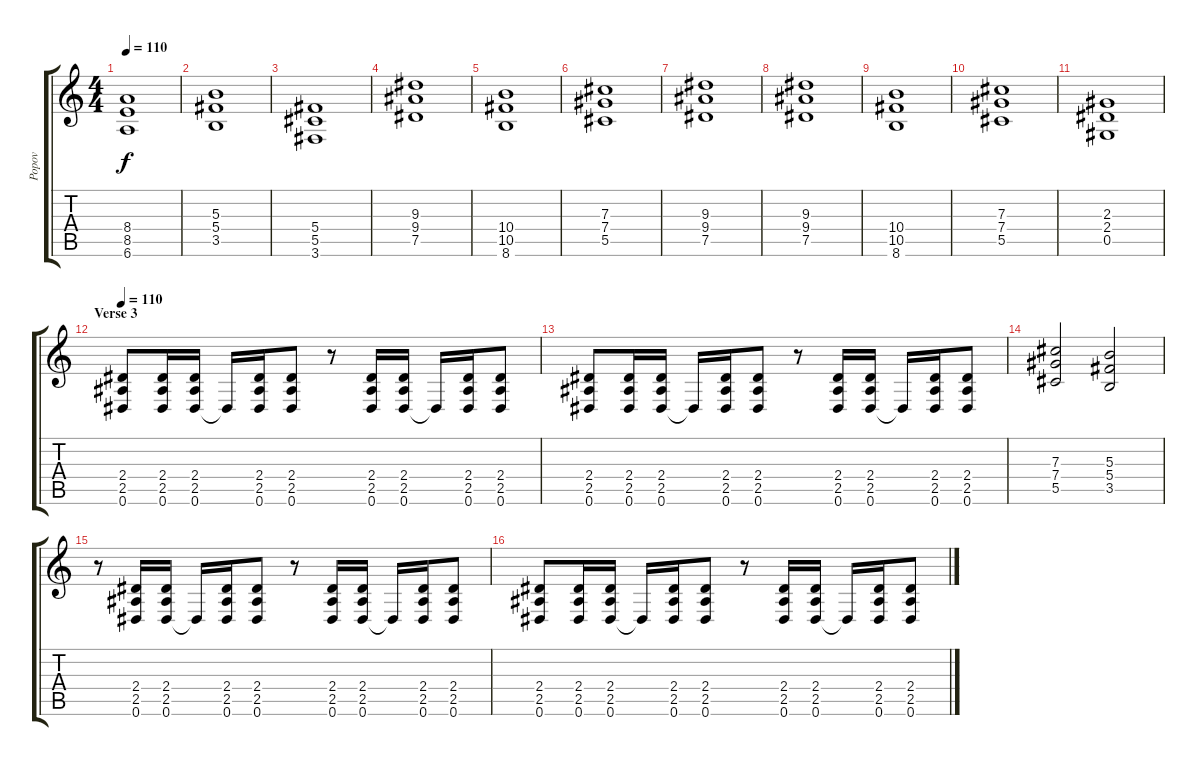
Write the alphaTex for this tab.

\track ("Popov" "Popov") {instrument distortionguitar}
\staff {score tabs}
\tuning (Eb4 Bb3 Gb3 Db3 Ab2 Eb2) {hide}
\ts (4 4)
\tempo 110
\clef g2
\ks c
(8.4 8.5 6.6).1{dy f} |
(5.3 5.4 3.5).1 |
(5.4 5.5 3.6).1 |
(9.3 9.4 7.5).1 |
(10.4 10.5 8.6).1 |
(7.3 7.4 5.5).1 |
(9.3 9.4 7.5).1 |
(9.3 9.4 7.5).1 |
(10.4 10.5 8.6).1 |
(7.3 7.4 5.5).1 |
(2.3 2.4 0.5).1 |
\section ("" "Verse 3")
\tempo 110
(2.4 2.5 0.6).8{volume 12 instrument distortionguitar} (2.4 2.5 0.6).16 (2.4 2.5 0.6).16 0.6{t}.16 (2.4 2.5 0.6).16 (2.4 2.5 0.6).8 r.8 (2.4 2.5 0.6).16 (2.4 2.5 0.6).16 0.6{t}.16 (2.4 2.5 0.6).16 (2.4 2.5 0.6).8 |
(2.4 2.5 0.6).8 (2.4 2.5 0.6).16 (2.4 2.5 0.6).16 0.6{t}.16 (2.4 2.5 0.6).16 (2.4 2.5 0.6).8 r.8 (2.4 2.5 0.6).16 (2.4 2.5 0.6).16 0.6{t}.16 (2.4 2.5 0.6).16 (2.4 2.5 0.6).8 |
(7.3 7.4 5.5).2 (5.3 5.4 3.5).2 |
r.8 (2.4 2.5 0.6).16 (2.4 2.5 0.6).16 0.6{t}.16 (2.4 2.5 0.6).16 (2.4 2.5 0.6).8 r.8 (2.4 2.5 0.6).16 (2.4 2.5 0.6).16 0.6{t}.16 (2.4 2.5 0.6).16 (2.4 2.5 0.6).8 |
(2.4 2.5 0.6).8 (2.4 2.5 0.6).16 (2.4 2.5 0.6).16 0.6{t}.16 (2.4 2.5 0.6).16 (2.4 2.5 0.6).8 r.8 (2.4 2.5 0.6).16 (2.4 2.5 0.6).16 0.6{t}.16 (2.4 2.5 0.6).16 (2.4 2.5 0.6).8
